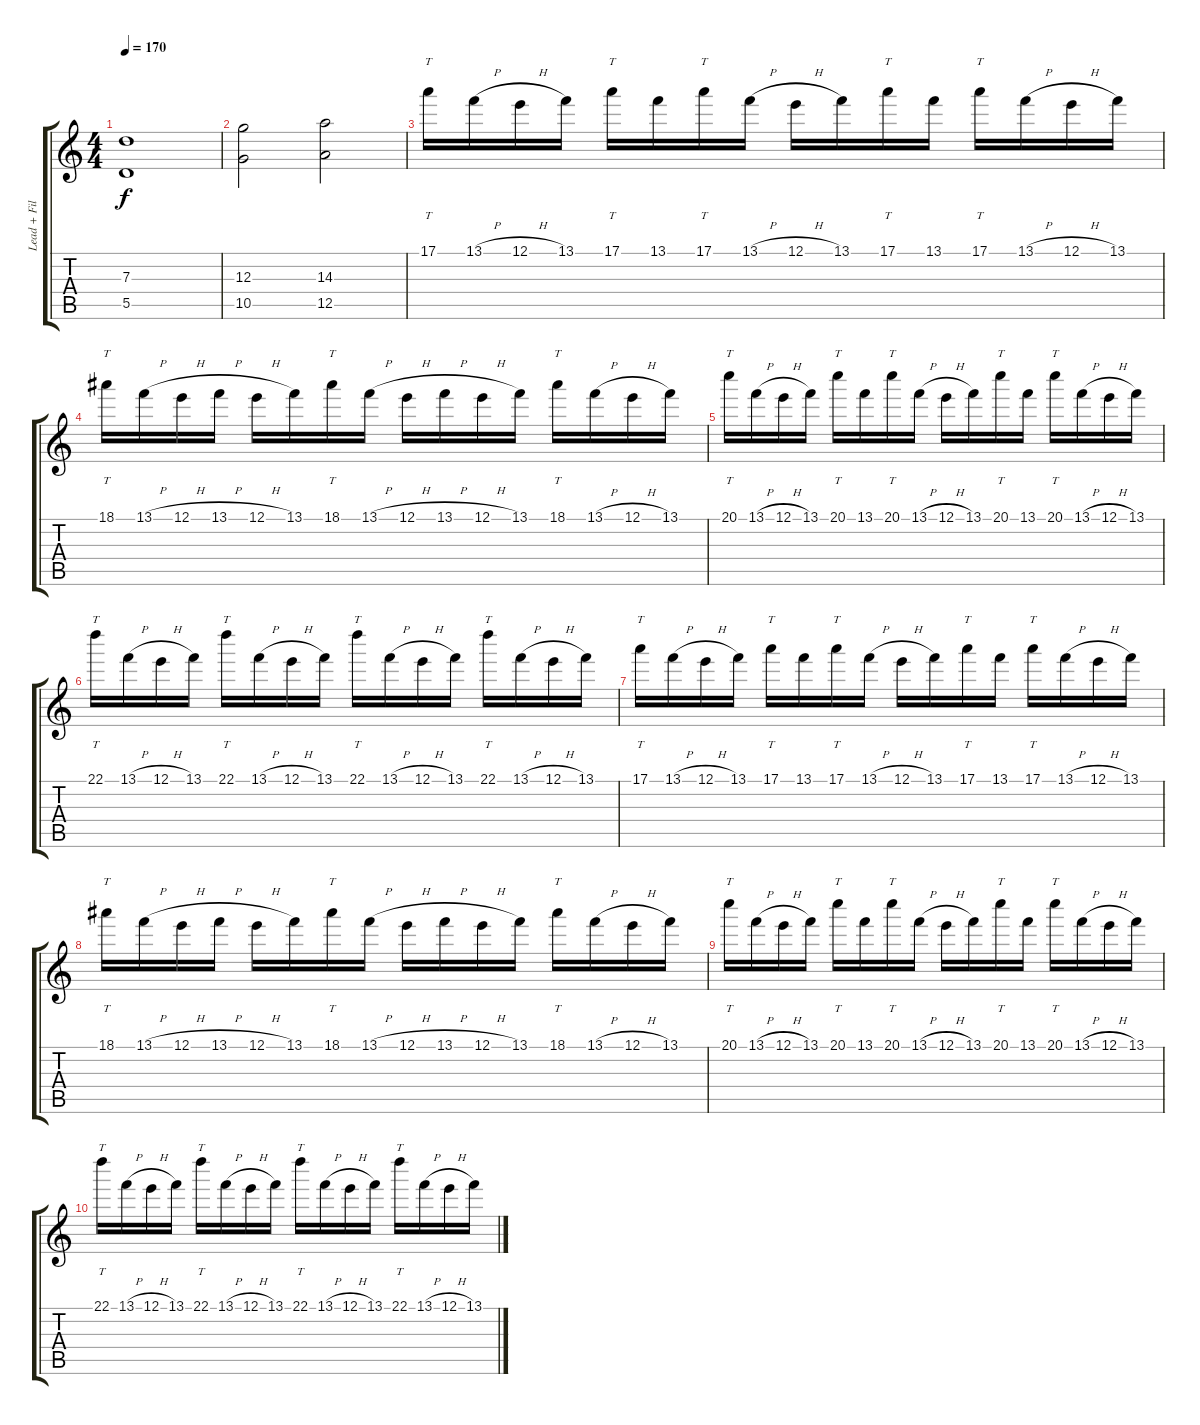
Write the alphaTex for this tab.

\track ("Lead + Fills" "Lead + Fil") {instrument distortionguitar}
\staff {score tabs}
\tuning (E4 B3 G3 D3 A2 E2) {hide}
\ts (4 4)
\tempo 170
\clef g2
\ks c
(7.3 5.5).1{dy f} |
(12.3 10.5).2 (14.3 12.5).2 |
17.1.16{tt} 13.1{h}.16 12.1{h}.16 13.1.16 17.1.16{tt} 13.1.16 17.1.16{tt} 13.1{h}.16 12.1{h}.16 13.1.16 17.1.16{tt} 13.1.16 17.1.16{tt} 13.1{h}.16 12.1{h}.16 13.1.16 |
18.1.16{tt} 13.1{h}.16 12.1{h}.16 13.1{h}.16 12.1{h}.16 13.1.16 18.1.16{tt} 13.1{h}.16 12.1{h}.16 13.1{h}.16 12.1{h}.16 13.1.16 18.1.16{tt} 13.1{h}.16 12.1{h}.16 13.1.16 |
20.1.16{tt} 13.1{h}.16 12.1{h}.16 13.1.16 20.1.16{tt} 13.1.16 20.1.16{tt} 13.1{h}.16 12.1{h}.16 13.1.16 20.1.16{tt} 13.1.16 20.1.16{tt} 13.1{h}.16 12.1{h}.16 13.1.16 |
22.1.16{tt} 13.1{h}.16 12.1{h}.16 13.1.16 22.1.16{tt} 13.1{h}.16 12.1{h}.16 13.1.16 22.1.16{tt} 13.1{h}.16 12.1{h}.16 13.1.16 22.1.16{tt} 13.1{h}.16 12.1{h}.16 13.1.16 |
17.1.16{tt} 13.1{h}.16 12.1{h}.16 13.1.16 17.1.16{tt} 13.1.16 17.1.16{tt} 13.1{h}.16 12.1{h}.16 13.1.16 17.1.16{tt} 13.1.16 17.1.16{tt} 13.1{h}.16 12.1{h}.16 13.1.16 |
18.1.16{tt} 13.1{h}.16 12.1{h}.16 13.1{h}.16 12.1{h}.16 13.1.16 18.1.16{tt} 13.1{h}.16 12.1{h}.16 13.1{h}.16 12.1{h}.16 13.1.16 18.1.16{tt} 13.1{h}.16 12.1{h}.16 13.1.16 |
20.1.16{tt} 13.1{h}.16 12.1{h}.16 13.1.16 20.1.16{tt} 13.1.16 20.1.16{tt} 13.1{h}.16 12.1{h}.16 13.1.16 20.1.16{tt} 13.1.16 20.1.16{tt} 13.1{h}.16 12.1{h}.16 13.1.16 |
22.1.16{tt} 13.1{h}.16 12.1{h}.16 13.1.16 22.1.16{tt} 13.1{h}.16 12.1{h}.16 13.1.16 22.1.16{tt} 13.1{h}.16 12.1{h}.16 13.1.16 22.1.16{tt} 13.1{h}.16 12.1{h}.16 13.1.16
